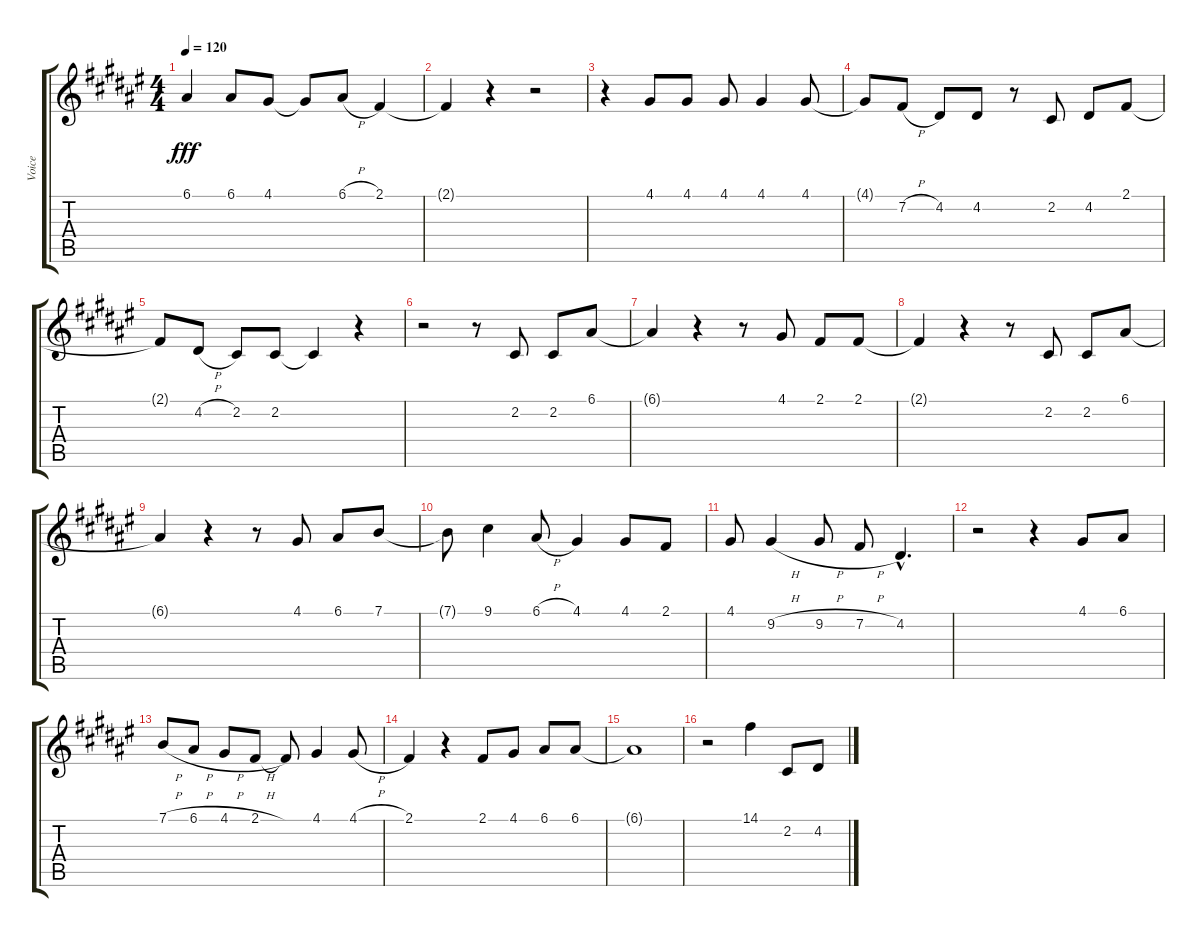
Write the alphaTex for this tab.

\track ("Voice" "Voice") {instrument synthvoice}
\staff {score tabs}
\tuning (E4 B3 G3 D3 A2 E2) {hide}
\ts (4 4)
\tempo 120
\clef g2
\ks f#
6.1.4{dy fff} 6.1.8 4.1.8 4.1{t}.8 6.1{h}.8 2.1.4 |
2.1{t}.4 r.4 r.2 |
r.4 4.1.8 4.1.8 4.1.8 4.1.4 4.1.8 |
4.1{t}.8 7.2{h}.8 4.2.8 4.2.8 r.8 2.2.8 4.2.8 2.1.8 |
2.1{t}.8 4.2{h}.8 2.2.8 2.2.8 2.2{t}.4 r.4 |
r.2 r.8 2.2.8 2.2.8 6.1.8 |
6.1{t}.4 r.4 r.8 4.1.8 2.1.8 2.1.8 |
2.1{t}.4 r.4 r.8 2.2.8 2.2.8 6.1.8 |
6.1{t}.4 r.4 r.8 4.1.8 6.1.8 7.1.8 |
7.1{t}.8 9.1.4 6.1{h}.8 4.1.4 4.1.8 2.1.8 |
4.1.8 9.2{h}.4 9.2{h}.8 7.2{h}.8 4.2{hac}.4{d} |
r.2 r.4 4.1.8 6.1.8 |
7.1{h}.8 6.1{h}.8 4.1{h}.8 2.1{h}.8 2.1{t}.8 4.1.4 4.1{h}.8 |
2.1.4 r.4 2.1.8 4.1.8 6.1.8 6.1.8 |
6.1{t}.1 |
r.2 14.1.4 2.2.8 4.2.8
